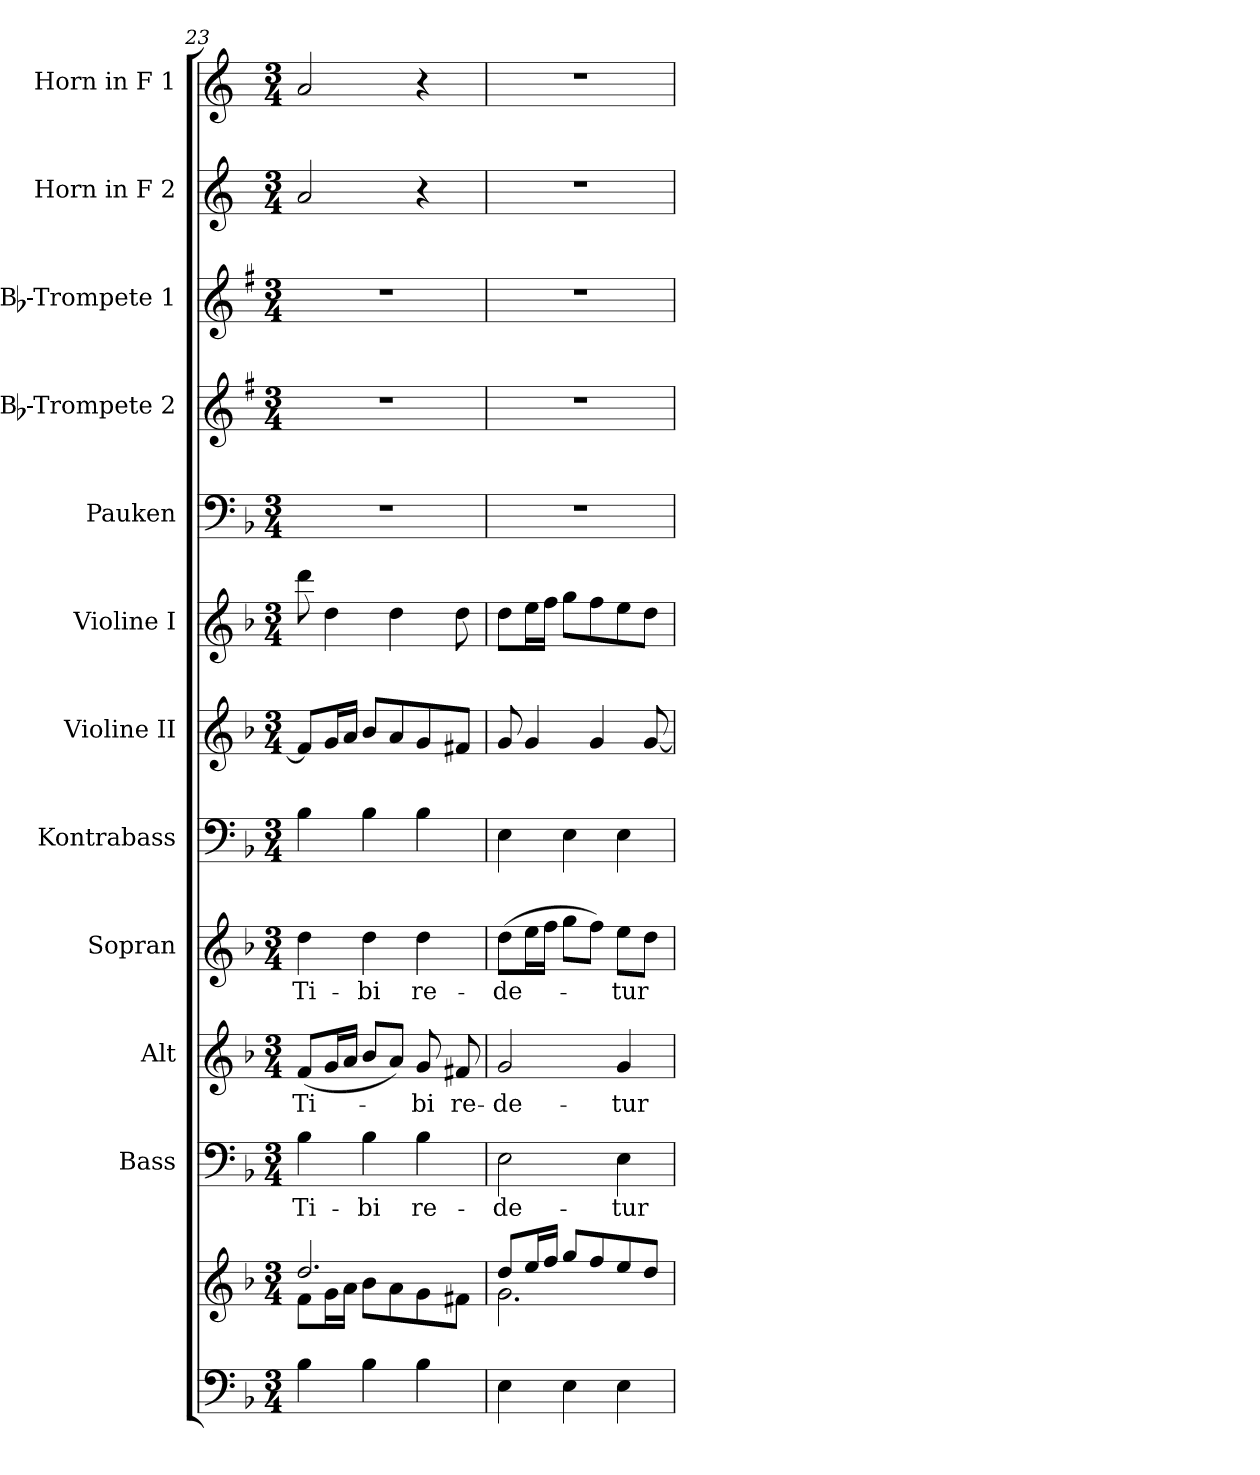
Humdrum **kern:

**kern	**kern	**kern	**text	**kern	**text	**kern	**text	**kern	**kern	**kern	**kern	**kern	**kern	**kern	**kern
*part12	*part12	*part11	*part11	*part10	*part10	*part9	*part9	*part8	*part7	*part6	*part5	*part4	*part3	*part2	*part1
*staff13	*staff12	*staff11	*staff11	*staff10	*staff10	*staff9	*staff9	*staff8	*staff7	*staff6	*staff5	*staff4	*staff3	*staff2	*staff1
*	*	*I"Bass	*	*I"Alt	*	*I"Sopran	*	*I"Kontrabass	*I"Violine II	*I"Violine I	*I"Pauken	*I"Bb-Trompete 2	*I"Bb-Trompete 1	*I"Horn in F 2	*I"Horn in F 1
*	*	*I'B.	*	*I'A.	*	*I'S.	*	*I'Kb.	*I'Vl. II	*I'Vl. I	*I'Pk.	*I'Bb Trp. 2	*I'Bb Trp. 1	*	*
*clefF4	*clefG2	*clefF4	*	*clefG2	*	*clefG2	*	*clefF4	*clefG2	*clefG2	*clefF4	*clefG2	*clefG2	*clefG2	*clefG2
*	*	*	*	*	*	*	*	*ITrd7c12	*	*	*	*ITrd1c2	*ITrd1c2	*ITrd4c7	*ITrd4c7
*k[b-]	*k[b-]	*k[b-]	*	*k[b-]	*	*k[b-]	*	*k[b-]	*k[b-]	*k[b-]	*k[b-]	*k[b-]	*k[b-]	*k[b-]	*k[b-]
*F:	*F:	*F:	*	*F:	*	*F:	*	*F:	*F:	*F:	*F:	*F:	*F:	*F:	*F:
*M3/4	*M3/4	*M3/4	*	*M3/4	*	*M3/4	*	*M3/4	*M3/4	*M3/4	*M3/4	*M3/4	*M3/4	*M3/4	*M3/4
=23	=23	=23	=23	=23	=23	=23	=23	=23	=23	=23	=23	=23	=23	=23	=23
*	*^	*	*	*	*	*	*	*	*	*	*	*	*	*	*
!	!	!	!	!LO:LY:b	!	!LO:LY:b	!	!LO:LY:b	!	!	!	!	!	!	!	!
4B-\	2.dd/	8f\L	4B-\	Ti-	(<8f/L	Ti-	4dd\	Ti-	4BB-\	8f/L]	8ddd\	2.r	2.r	2.r	2d/	2d/
.	.	16g\L	.	.	16g/L	.	.	.	.	16g/L	4dd\	.	.	.	.	.
.	.	16a\JJ	.	.	16a/JJ	.	.	.	.	16a/JJ	.	.	.	.	.	.
!	!	!	!	!LO:LY:b	!	!	!	!LO:LY:b	!	!	!	!	!	!	!	!
4B-\	.	8b-\L	4B-\	-bi	8b-/L	.	4dd\	-bi	4BB-\	8b-/L	.	.	.	.	.	.
.	.	8a\	.	.	8a/J)	.	.	.	.	8a/	4dd\	.	.	.	.	.
!	!	!	!	!LO:LY:b	!	!LO:LY:b	!	!LO:LY:b	!	!	!	!	!	!	!	!
4B-\	.	8g\	4B-\	re-	8g/	-bi	4dd\	re-	4BB-\	8g/	.	.	.	.	4r	4r
!	!	!	!	!	!	!LO:LY:b	!	!	!	!	!	!	!	!	!	!
.	.	8f#X\J	.	.	8f#X/	re-	.	.	.	8f#X/J	8dd\	.	.	.	.	.
=24	=24	=24	=24	=24	=24	=24	=24	=24	=24	=24	=24	=24	=24	=24	=24	=24
!	!	!	!	!LO:LY:b	!	!LO:LY:b	!	!LO:LY:b	!	!	!	!	!	!	!	!
4E\	8dd/L	2.g\	2E\	-de-	2g/	-de-	(>8dd\L	-de-	4EE\	8g/	8dd\L	2.r	2.r	2.r	2.r	2.r
.	16ee/L	.	.	.	.	.	16ee\L	.	.	4g/	16ee\L	.	.	.	.	.
.	16ff/JJ	.	.	.	.	.	16ff\JJ	.	.	.	16ff\JJ	.	.	.	.	.
4E\	8gg/L	.	.	.	.	.	8gg\L	.	4EE\	.	8gg\L	.	.	.	.	.
.	8ff/	.	.	.	.	.	8ff\J)	.	.	4g/	8ff\	.	.	.	.	.
!	!	!	!	!LO:LY:b	!	!LO:LY:b	!	!LO:LY:b	!	!	!	!	!	!	!	!
4E\	8ee/	.	4E\	-tur	4g/	-tur	8ee\L	-tur	4EE\	.	8ee\	.	.	.	.	.
.	8dd/J	.	.	.	.	.	8dd\J	.	.	[8g/	8dd\J	.	.	.	.	.
*	*v	*v	*	*	*	*	*	*	*	*	*	*	*	*	*	*
=	=	=	=	=	=	=	=	=	=	=	=	=	=	=	=
*-	*-	*-	*-	*-	*-	*-	*-	*-	*-	*-	*-	*-	*-	*-	*-
